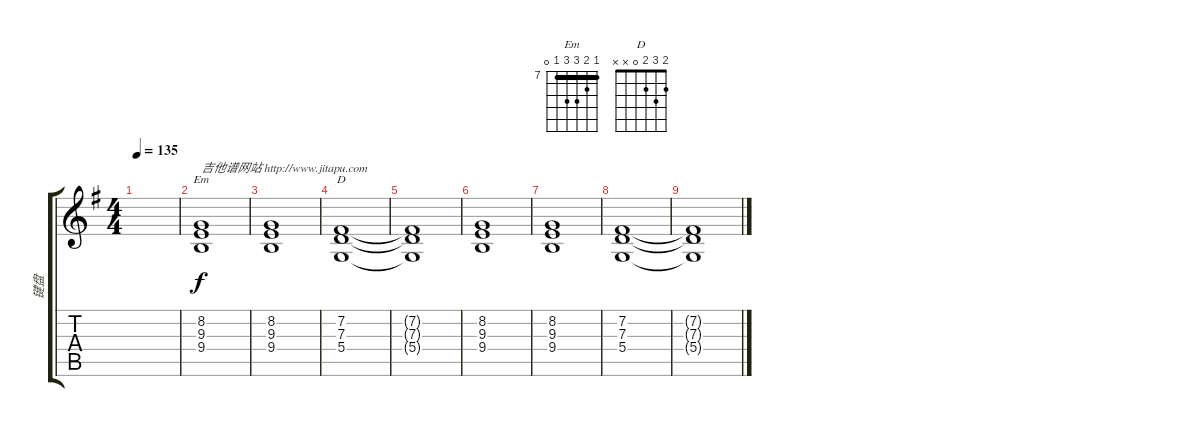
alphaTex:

\track ("键盘" "键盘") {instrument stringensemble1}
\staff {score tabs}
\tuning (E4 B3 G3 D3 A2 E2) {hide}
\chord ("Em" 7 8 9 9 7 0) {firstfret 7 barre 7}
\chord ("D" 2 3 2 0 x x)
\ts (4 4)
\tempo 135
\clef g2
\ks g
|
(8.2 9.3 9.4).1{ch "Em" txt "吉他谱网站 http://www.jitapu.com"} |
(8.2 9.3 9.4).1 |
(7.2 7.3 5.4).1{ch "D"} |
(7.2{t} 7.3{t} 5.4{t}).1 |
(8.2 9.3 9.4).1 |
(8.2 9.3 9.4).1 |
(7.2 7.3 5.4).1 |
(7.2{t} 7.3{t} 5.4{t}).1
